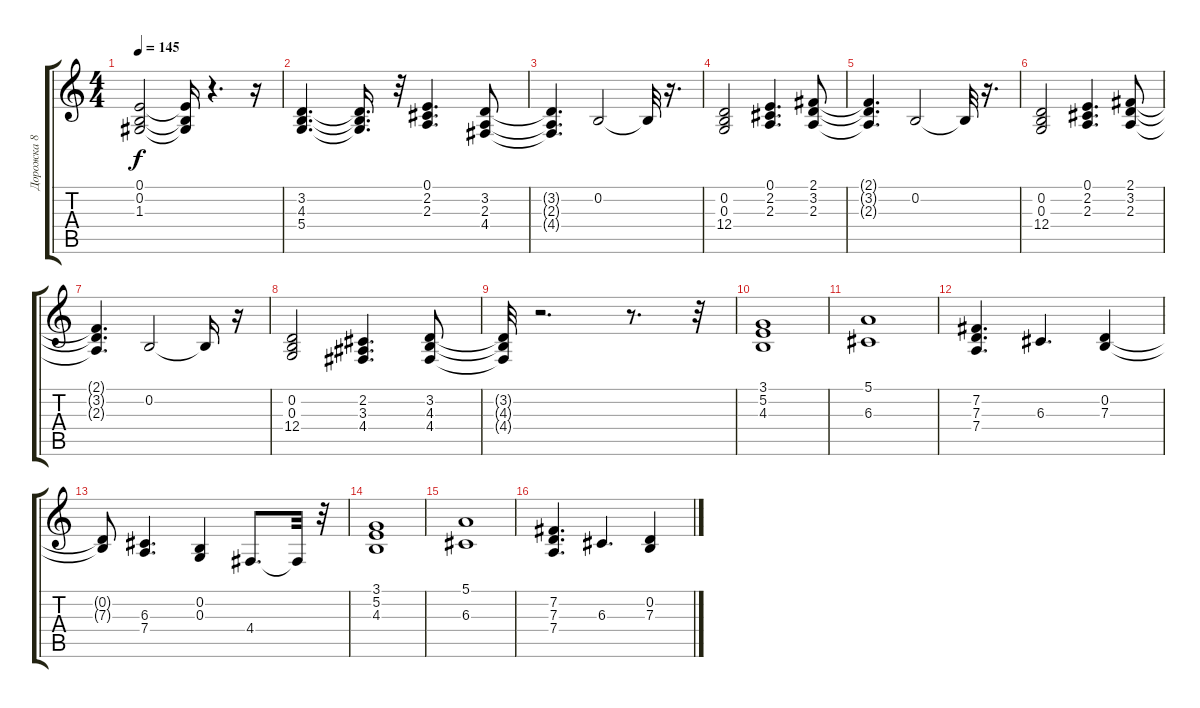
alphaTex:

\track ("Дорожка 8" "Дорожка 8") {instrument synthstrings1}
\staff {score tabs}
\tuning (E4 B3 G3 D3 A2 E2) {hide}
\ts (4 4)
\tempo 145
\clef g2
\ks c
(0.1 0.2 1.3).2{dy f} (0.1{t} 0.2{t} 1.3{t}).16 r.4{d} r.16 |
(3.2 4.3 5.4).4{d} (3.2{t} 4.3{t} 5.4{t}).16{d} r.32 (0.1 2.2 2.3).4{d} (3.2 2.3 4.4).8 |
(3.2{t} 2.3{t} 4.4{t}).4{d} 0.2.2 0.2{t}.32 r.16{d} |
(0.2 0.3 12.4).2 (0.1 2.2 2.3).4{d} (2.1 3.2 2.3).8 |
(2.1{t} 3.2{t} 2.3{t}).4{d} 0.2.2 0.2{t}.32 r.16{d} |
(0.2 0.3 12.4).2 (0.1 2.2 2.3).4{d} (2.1 3.2 2.3).8 |
(2.1{t} 3.2{t} 2.3{t}).4{d} 0.2.2 0.2{t}.16 r.16 |
(0.2 0.3 12.4).2 (2.2 3.3 4.4).4{d} (3.2 4.3 4.4).8 |
(3.2{t} 4.3{t} 4.4{t}).32 r.2{d} r.8{d} r.32 |
(3.1 5.2 4.3).1 |
(5.1 6.3).1 |
(7.2 7.3 7.4).4{d} 6.3.4{d} (0.2 7.3).4 |
(0.2{t} 7.3{t}).8 (6.3 7.4).4{d} (0.2 0.3).4 4.4.8{d} 4.4{t}.32 r.32 |
(3.1 5.2 4.3).1 |
(5.1 6.3).1 |
(7.2 7.3 7.4).4{d} 6.3.4{d} (0.2 7.3).4
